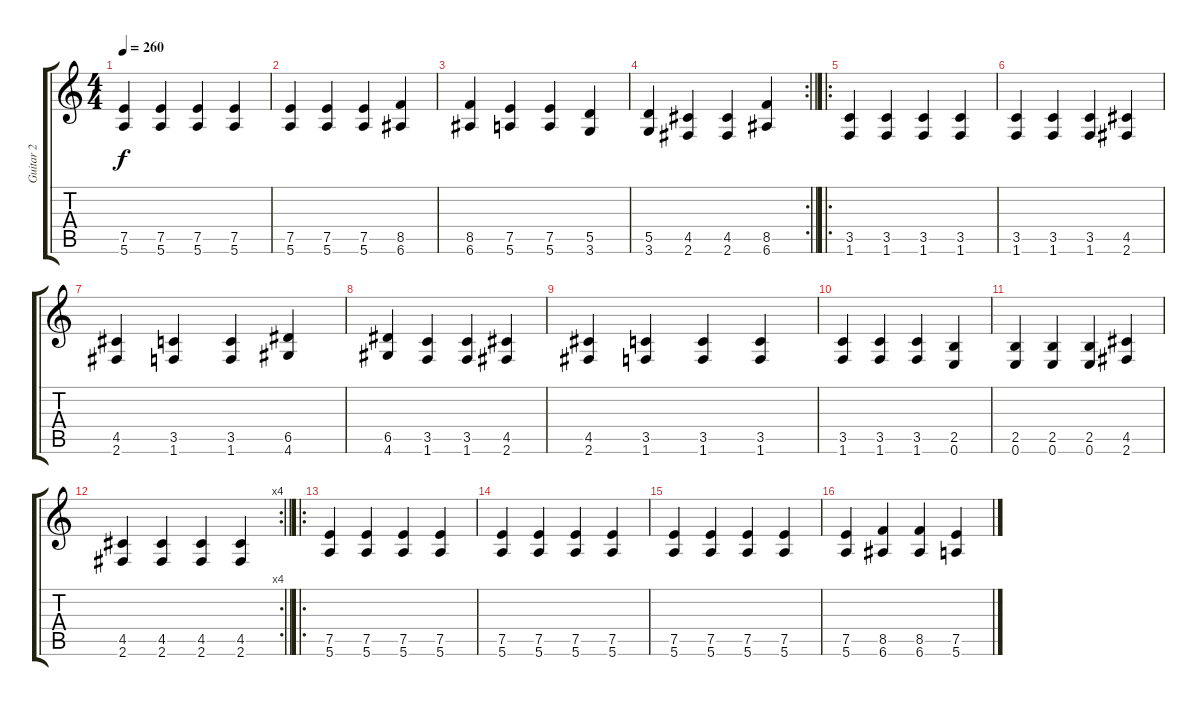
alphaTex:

\track ("Guitar 2" "Guitar 2") {instrument distortionguitar}
\staff {score tabs}
\tuning (E4 B3 G3 D3 A2 E2) {hide}
\ts (4 4)
\tempo 260
\clef g2
\ks c
(7.5 5.6).4{dy f} (7.5 5.6).4 (7.5 5.6).4 (7.5 5.6).4 |
(7.5 5.6).4 (7.5 5.6).4 (7.5 5.6).4 (8.5 6.6).4 |
(8.5 6.6).4 (7.5 5.6).4 (7.5 5.6).4 (5.5 3.6).4 |
\rc 2
\barLineRight lightlight
(5.5 3.6).4 (4.5 2.6).4 (4.5 2.6).4 (8.5 6.6).4 |
\ro
\section ("" "")
(3.5 1.6).4 (3.5 1.6).4 (3.5 1.6).4 (3.5 1.6).4 |
(3.5 1.6).4 (3.5 1.6).4 (3.5 1.6).4 (4.5 2.6).4 |
(4.5 2.6).4 (3.5 1.6).4 (3.5 1.6).4 (6.5 4.6).4 |
(6.5 4.6).4 (3.5 1.6).4 (3.5 1.6).4 (4.5 2.6).4 |
(4.5 2.6).4 (3.5 1.6).4 (3.5 1.6).4 (3.5 1.6).4 |
(3.5 1.6).4 (3.5 1.6).4 (3.5 1.6).4 (2.5 0.6).4 |
(2.5 0.6).4 (2.5 0.6).4 (2.5 0.6).4 (4.5 2.6).4 |
\rc 4
\barLineRight lightlight
(4.5 2.6).4 (4.5 2.6).4 (4.5 2.6).4 (4.5 2.6).4 |
\ro
\section ("" "")
(7.5 5.6).4 (7.5 5.6).4 (7.5 5.6).4 (7.5 5.6).4 |
(7.5 5.6).4 (7.5 5.6).4 (7.5 5.6).4 (7.5 5.6).4 |
(7.5 5.6).4 (7.5 5.6).4 (7.5 5.6).4 (7.5 5.6).4 |
(7.5 5.6).4 (8.5 6.6).4 (8.5 6.6).4 (7.5 5.6).4
